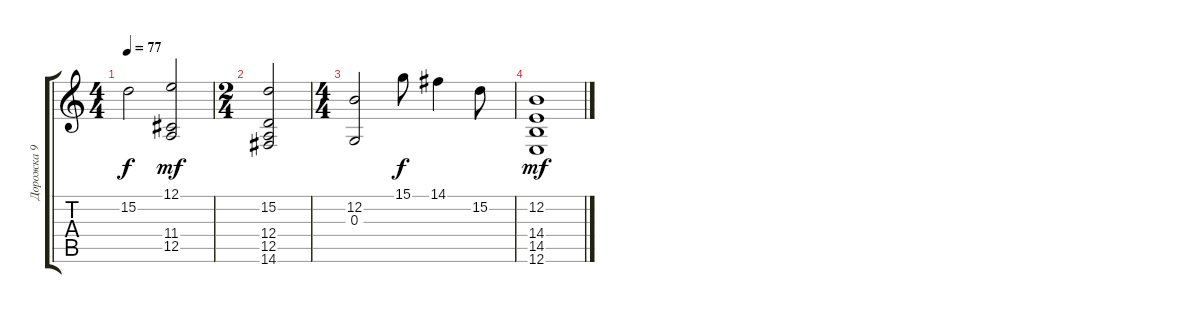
\track ("Дорожка 9" "Дорожка 9") {instrument synthstrings1}
\staff {score tabs}
\tuning (E4 B3 G3 D3 A2 E2) {hide}
\ts (4 4)
\tempo 77
\clef g2
\ks c
15.2.2{dy f} (12.1 11.4 12.5).2{dy mf} |
\ts (2 4)
(15.2 12.4 12.5 14.6).2 |
\ts (4 4)
(12.2 0.3).2 15.1.8{dy f} 14.1.4 15.2.8 |
(12.2 14.4 14.5 12.6).1{dy mf}
